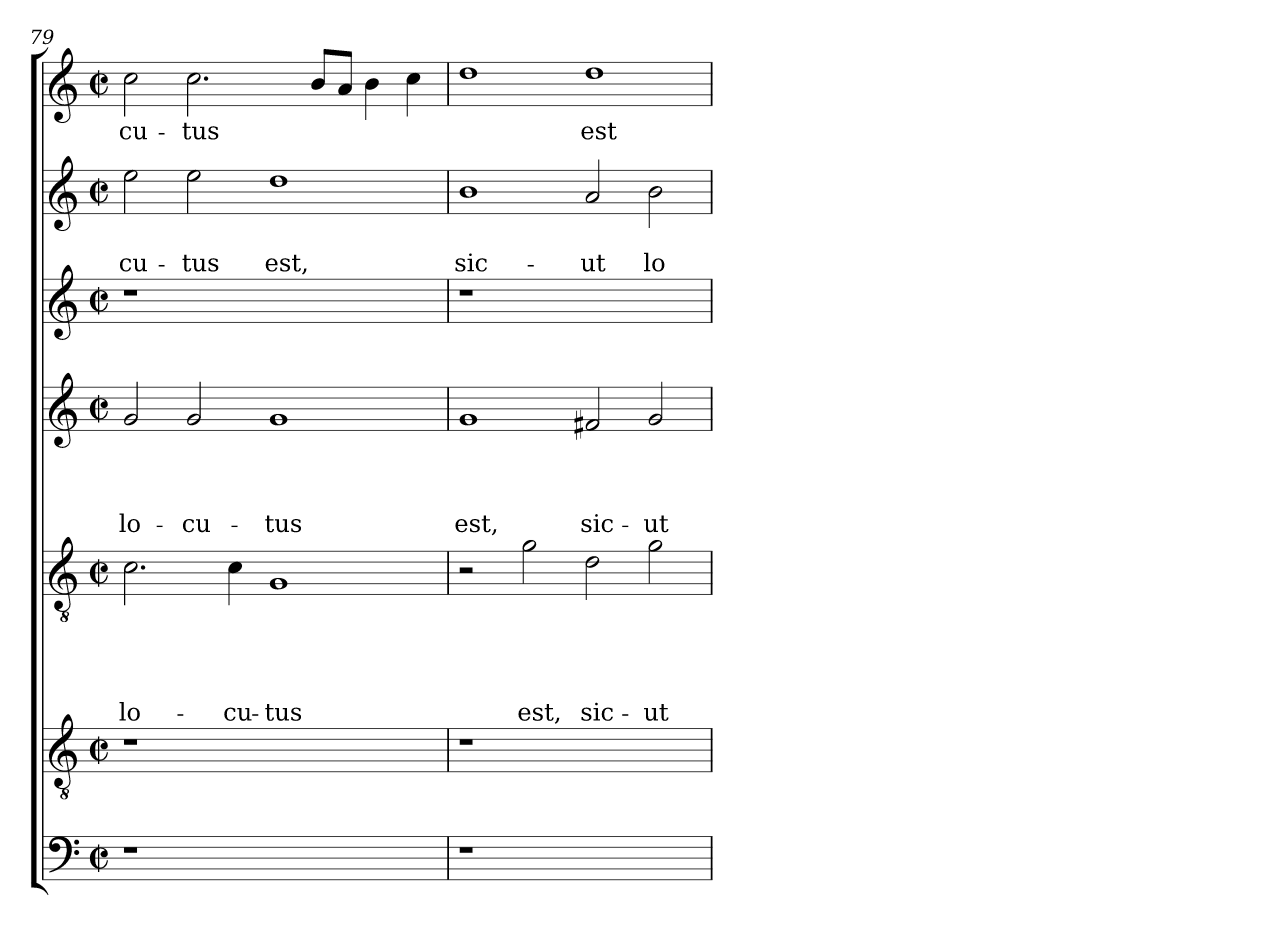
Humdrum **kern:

**kern	**kern	**kern	**text	**text	**text	**text	**text	**kern	**text	**text	**text	**text	**kern	**kern	**text	**text	**kern	**text
*part7	*part6	*part5	*part5	*part5	*part5	*part5	*part5	*part4	*part4	*part4	*part4	*part4	*part3	*part2	*part2	*part2	*part1	*part1
*staff7	*staff6	*staff5	*staff5	*staff5	*staff5	*staff5	*staff5	*staff4	*staff4	*staff4	*staff4	*staff4	*staff3	*staff2	*staff2	*staff2	*staff1	*staff1
*clefF4	*clefGv2	*clefGv2	*	*	*	*	*	*clefG2	*	*	*	*	*clefG2	*clefG2	*	*	*clefG2	*
*k[]	*k[]	*k[]	*	*	*	*	*	*k[]	*	*	*	*	*k[]	*k[]	*	*	*k[]	*
*C:	*C:	*C:	*	*	*	*	*	*C:	*	*	*	*	*C:	*C:	*	*	*C:	*
*M2/2	*M2/2	*M2/2	*	*	*	*	*	*M2/2	*	*	*	*	*M2/2	*M2/2	*	*	*M2/2	*
*met(c|)	*met(c|)	*met(c|)	*	*	*	*	*	*met(c|)	*	*	*	*	*met(c|)	*met(c|)	*	*	*met(c|)	*
=79	=79	=79	=79	=79	=79	=79	=79	=79	=79	=79	=79	=79	=79	=79	=79	=79	=79	=79
!	!	!	!	!	!	!	!LO:LY:b	!	!	!	!	!LO:LY:b	!	!	!	!LO:LY:b	!	!LO:LY:b
1r	1r	2.c\	.	.	.	.	lo-	2g/	.	.	.	lo-	1r	2ee\	.	-cu-	2cc\	-cu-
!	!	!	!	!	!	!	!	!	!	!	!	!LO:LY:b:rj	!	!	!	!LO:LY:b:rj	!	!LO:LY:b
.	.	.	.	.	.	.	.	2g/	.	.	.	-cu-	.	2ee\	.	-tus	2.cc\	-tus
!	!	!	!	!	!	!	!LO:LY:b	!	!	!	!	!	!	!	!	!	!	!
.	.	4c\	.	.	.	.	-cu-	.	.	.	.	.	.	.	.	.	.	.
!	!	!	!	!	!	!	!LO:LY:b	!	!	!	!	!LO:LY:b	!	!	!	!LO:LY:b	!	!
1ryy	1ryy	1G	.	.	.	.	-tus	1g	.	.	.	-tus	1ryy	1dd	.	est,	.	.
.	.	.	.	.	.	.	.	.	.	.	.	.	.	.	.	.	8b/L	.
.	.	.	.	.	.	.	.	.	.	.	.	.	.	.	.	.	8a/J	.
.	.	.	.	.	.	.	.	.	.	.	.	.	.	.	.	.	4b\	.
.	.	.	.	.	.	.	.	.	.	.	.	.	.	.	.	.	4cc\	.
=80	=80	=80	=80	=80	=80	=80	=80	=80	=80	=80	=80	=80	=80	=80	=80	=80	=80	=80
!	!	!	!	!	!	!	!	!	!	!	!	!LO:LY:b	!	!	!	!LO:LY:b	!	!
1r	1r	2r	.	.	.	.	.	1g	.	.	.	est,	1r	1b	.	sic-	1dd	.
!	!	!	!	!	!	!	!LO:LY:b	!	!	!	!	!	!	!	!	!	!	!
.	.	2g\	.	.	.	.	est,	.	.	.	.	.	.	.	.	.	.	.
!	!	!	!	!	!	!	!LO:LY:b	!	!	!	!	!LO:LY:b	!	!	!	!LO:LY:b	!	!LO:LY:b
1ryy	1ryy	2d\	.	.	.	.	sic-	2f#X/	.	.	.	sic-	1ryy	2a/	.	-ut	1dd	est
!	!	!	!	!	!	!	!LO:LY:b	!	!	!	!	!LO:LY:b	!	!	!	!LO:LY:b	!	!
.	.	2g\	.	.	.	.	-ut	2g/	.	.	.	-ut	.	2b\	.	lo-	.	.
=	=	=	=	=	=	=	=	=	=	=	=	=	=	=	=	=	=	=
*-	*-	*-	*-	*-	*-	*-	*-	*-	*-	*-	*-	*-	*-	*-	*-	*-	*-	*-
